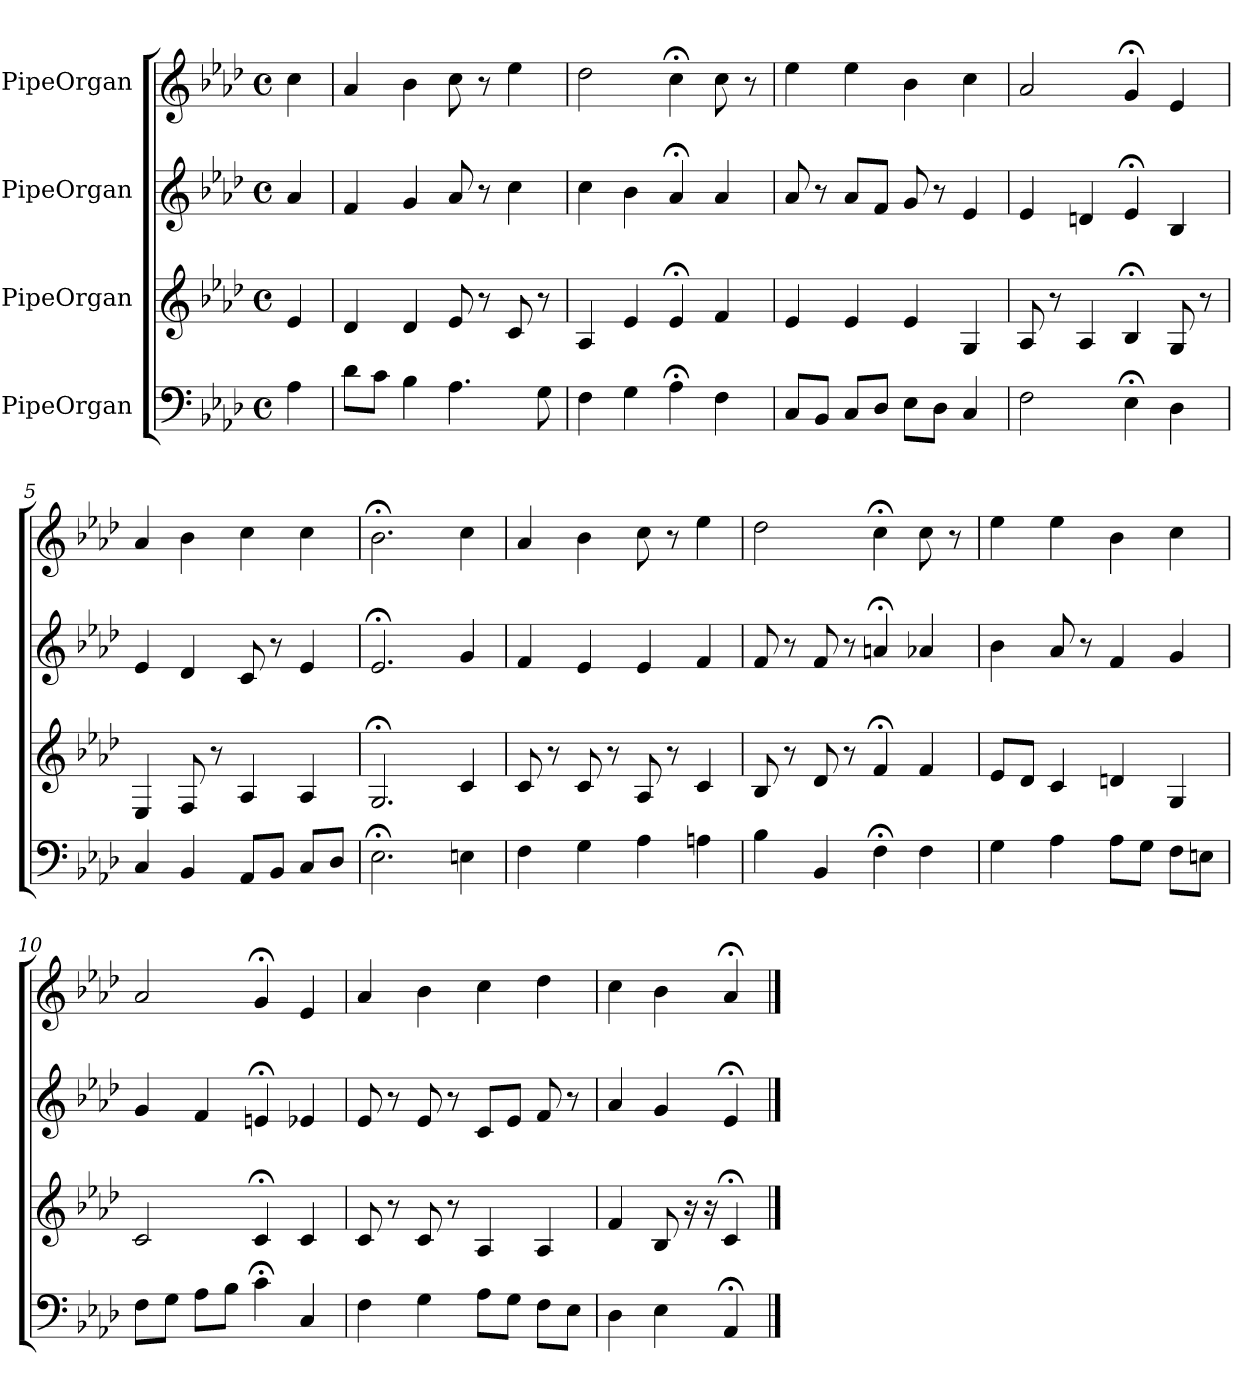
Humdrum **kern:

**kern	**kern	**kern	**kern
*part4	*part3	*part2	*part1
*staff4	*staff3	*staff2	*staff1
*I"PipeOrgan	*I"PipeOrgan	*I"PipeOrgan	*I"PipeOrgan
*k[b-e-a-d-]	*k[b-e-a-d-]	*k[b-e-a-d-]	*k[b-e-a-d-]
*A-:	*A-:	*A-:	*A-:
*M4/4	*M4/4	*M4/4	*M4/4
*met(c)	*met(c)	*met(c)	*met(c)
*MM60	*MM60	*MM60	*MM60
=	=	=	=
4A-	4e-	4a-	4cc
=1	=1	=1	=1
8d-L	4d-	4f	4a-
8cJ	.	.	.
4B-	4d-	4g	4b-
4.A-	8e-	8a-	8cc
.	8r	8r	8r
.	8c	4cc	4ee-
8G	8r	.	.
=2	=2	=2	=2
4F	4A-	4cc	2dd-
4G	4e-	4b-	.
4A-;<	4e-;<	4a-;<	4cc;<
4F	4f	4a-	8cc
.	.	.	8r
=3	=3	=3	=3
8CL	4e-	8a-	4ee-
8BB-J	.	8r	.
8CL	4e-	8a-L	4ee-
8D-J	.	8fJ	.
8E-L	4e-	8g	4b-
8D-J	.	8r	.
4C	4G	4e-	4cc
=4	=4	=4	=4
2F	8A-	4e-	2a-
.	8r	.	.
.	4A-	4dn	.
4E-;<	4B-;<	4e-;<	4g;<
4D-	8G	4B-	4e-
.	8r	.	.
=5	=5	=5	=5
4C	4E-	4e-	4a-
4BB-	8F	4d-	4b-
.	8r	.	.
8AA-L	4A-	8c	4cc
8BB-J	.	8r	.
8CL	4A-	4e-	4cc
8D-J	.	.	.
=6	=6	=6	=6
2.E-;<	2.G;<	2.e-;<	2.b-;<
4En	4c	4g	4cc
=7	=7	=7	=7
4F	8c	4f	4a-
.	8r	.	.
4G	8c	4e-	4b-
.	8r	.	.
4A-	8A-	4e-	8cc
.	8r	.	8r
4An	4c	4f	4ee-
=8	=8	=8	=8
4B-	8B-	8f	2dd-
.	8r	8r	.
4BB-	8d-	8f	.
.	8r	8r	.
4F;<	4f;<	4an;<	4cc;<
4F	4f	4a-X	8cc
.	.	.	8r
=9	=9	=9	=9
4G	8e-L	4b-	4ee-
.	8d-J	.	.
4A-	4c	8a-	4ee-
.	.	8r	.
8A-L	4dn	4f	4b-
8GJ	.	.	.
8FL	4G	4g	4cc
8EnJ	.	.	.
=10	=10	=10	=10
8FL	2c	4g	2a-
8GJ	.	.	.
8A-L	.	4f	.
8B-J	.	.	.
4c;<	4c;<	4en;<	4g;<
4C	4c	4e-X	4e-
=11	=11	=11	=11
4F	8c	8e-	4a-
.	8r	8r	.
4G	8c	8e-	4b-
.	8r	8r	.
8A-L	4A-	8cL	4cc
8GJ	.	8e-J	.
8FL	4A-	8f	4dd-
8E-J	.	8r	.
=12	=12	=12	=12
4D-	4f	4a-	4cc
4E-	8B-	4g	4b-
.	16r	.	.
.	16r	.	.
4AA-;<	4c;<	4e-;<	4a-;<
==	==	==	==
*-	*-	*-	*-
